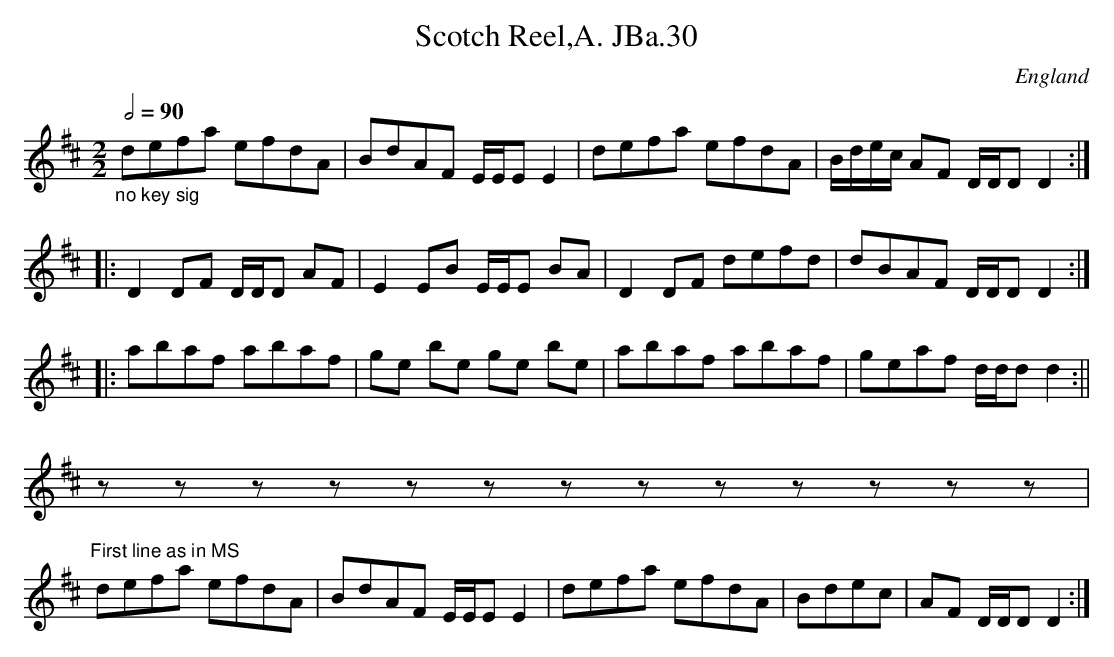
X:1
T:Scotch Reel,A. JBa.30
L:1/8
M:2/2
O:England
Q:1/2=90
K:D Major
"_no key sig"defa efdA | BdAF E/E/E E2 | defa efdA |\
B/d/e/c/  AF D/D/D D2:|!
|:D2 DF D/D/D AF | E2 EB E/E/E BA |\
D2 DF defd | dBAF D/D/D D2 :|!
|:abaf abaf | ge be ge be | abaf abaf | geaf d/d/d d2 :||!
zzzzzzzzzzzzz|!
"^First line as in MS"\
defa efdA | BdAF E/E/E E2 | defa efdA | Bdec | AF D/D/D D2 :|
